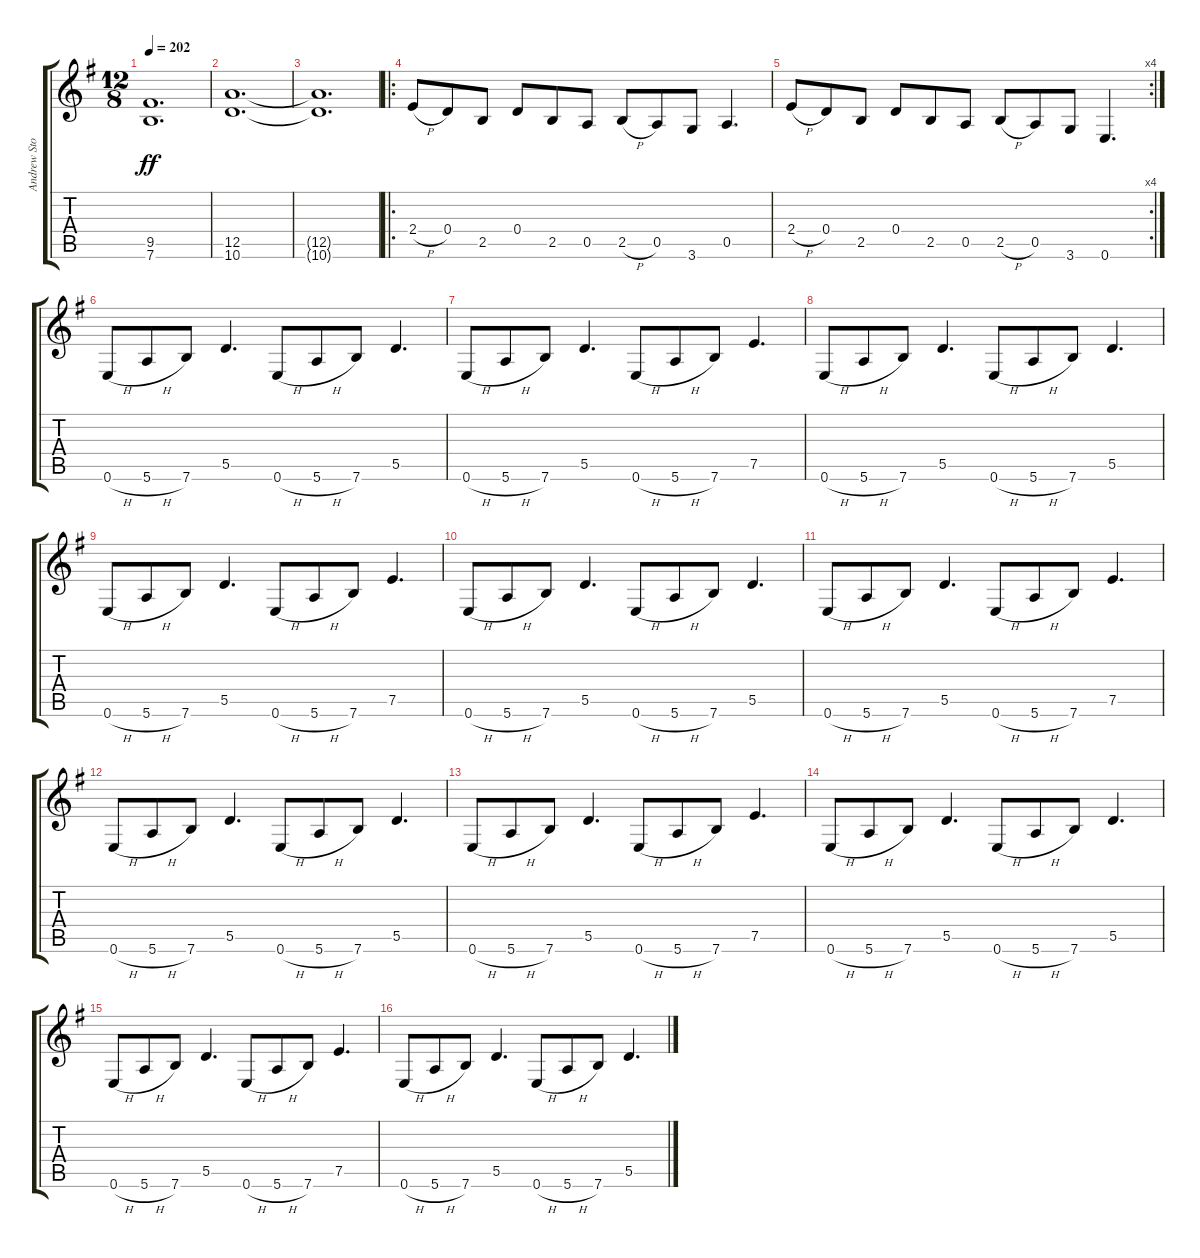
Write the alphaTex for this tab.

\track ("Andrew Stockdale (pan left)" "Andrew Sto") {instrument overdrivenguitar}
\staff {score tabs}
\tuning (E4 B3 G3 D3 A2 E2) {hide}
\ts (12 8)
\tempo 202
\clef g2
\ks g
(9.5 7.6).1{d dy ff} |
(12.5 10.6).1{d} |
(12.5{t} 10.6{t}).1{d} |
\ro
2.4{h}.8 0.4.8 2.5.8 0.4.8 2.5.8 0.5.8 2.5{h}.8 0.5.8 3.6.8 0.5.4{d} |
\rc 4
2.4{h}.8 0.4.8 2.5.8 0.4.8 2.5.8 0.5.8 2.5{h}.8 0.5.8 3.6.8 0.6.4{d} |
0.6{h}.8 5.6{h}.8 7.6.8 5.5.4{d} 0.6{h}.8 5.6{h}.8 7.6.8 5.5.4{d} |
0.6{h}.8 5.6{h}.8 7.6.8 5.5.4{d} 0.6{h}.8 5.6{h}.8 7.6.8 7.5.4{d} |
0.6{h}.8 5.6{h}.8 7.6.8 5.5.4{d} 0.6{h}.8 5.6{h}.8 7.6.8 5.5.4{d} |
0.6{h}.8 5.6{h}.8 7.6.8 5.5.4{d} 0.6{h}.8 5.6{h}.8 7.6.8 7.5.4{d} |
0.6{h}.8 5.6{h}.8 7.6.8 5.5.4{d} 0.6{h}.8 5.6{h}.8 7.6.8 5.5.4{d} |
0.6{h}.8 5.6{h}.8 7.6.8 5.5.4{d} 0.6{h}.8 5.6{h}.8 7.6.8 7.5.4{d} |
0.6{h}.8 5.6{h}.8 7.6.8 5.5.4{d} 0.6{h}.8 5.6{h}.8 7.6.8 5.5.4{d} |
0.6{h}.8 5.6{h}.8 7.6.8 5.5.4{d} 0.6{h}.8 5.6{h}.8 7.6.8 7.5.4{d} |
0.6{h}.8 5.6{h}.8 7.6.8 5.5.4{d} 0.6{h}.8 5.6{h}.8 7.6.8 5.5.4{d} |
0.6{h}.8 5.6{h}.8 7.6.8 5.5.4{d} 0.6{h}.8 5.6{h}.8 7.6.8 7.5.4{d} |
0.6{h}.8 5.6{h}.8 7.6.8 5.5.4{d} 0.6{h}.8 5.6{h}.8 7.6.8 5.5.4{d}
